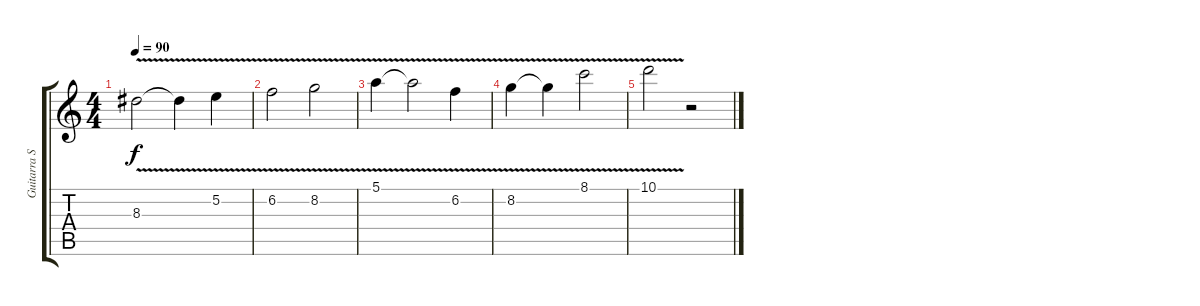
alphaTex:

\track ("Guitarra Solo" "Guitarra S") {instrument distortionguitar}
\staff {score tabs}
\tuning (E4 B3 G3 D3 A2 E2) {hide}
\ts (4 4)
\tempo 90
\clef g2
\ks c
8.3{v}.2{dy f} 8.3{t}.4 5.2{v}.4 |
6.2{v}.2 8.2{v}.2 |
5.1{v}.4 5.1{t}.2 6.2{v}.4 |
8.2{v}.4 8.2{t}.4 8.1{v}.2 |
10.1{v}.2 r.2
